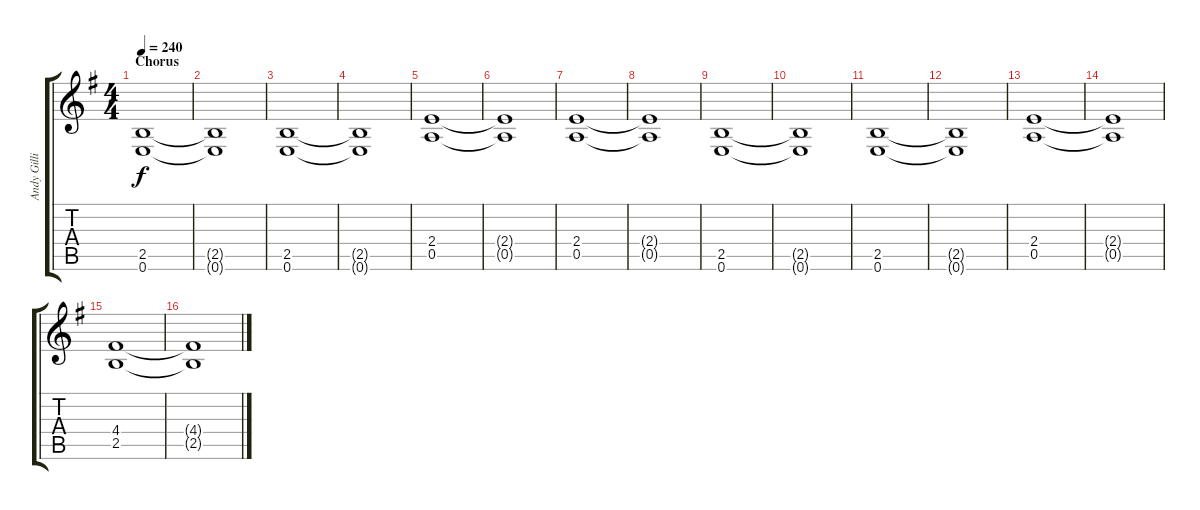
\track ("Andy Gillion (guitar)" "Andy Gilli") {instrument distortionguitar}
\staff {score tabs}
\tuning (E4 B3 G3 D3 A2 E2) {hide}
\ts (4 4)
\section ("" "Chorus")
\tempo 240
\clef g2
\ks eminor
(2.5 0.6).1{dy f} |
(2.5{t} 0.6{t}).1 |
(2.5 0.6).1 |
(2.5{t} 0.6{t}).1 |
(2.4 0.5).1 |
(2.4{t} 0.5{t}).1 |
(2.4 0.5).1 |
(2.4{t} 0.5{t}).1 |
(2.5 0.6).1 |
(2.5{t} 0.6{t}).1 |
(2.5 0.6).1 |
(2.5{t} 0.6{t}).1 |
(2.4 0.5).1 |
(2.4{t} 0.5{t}).1 |
(4.4 2.5).1 |
(4.4{t} 2.5{t}).1
